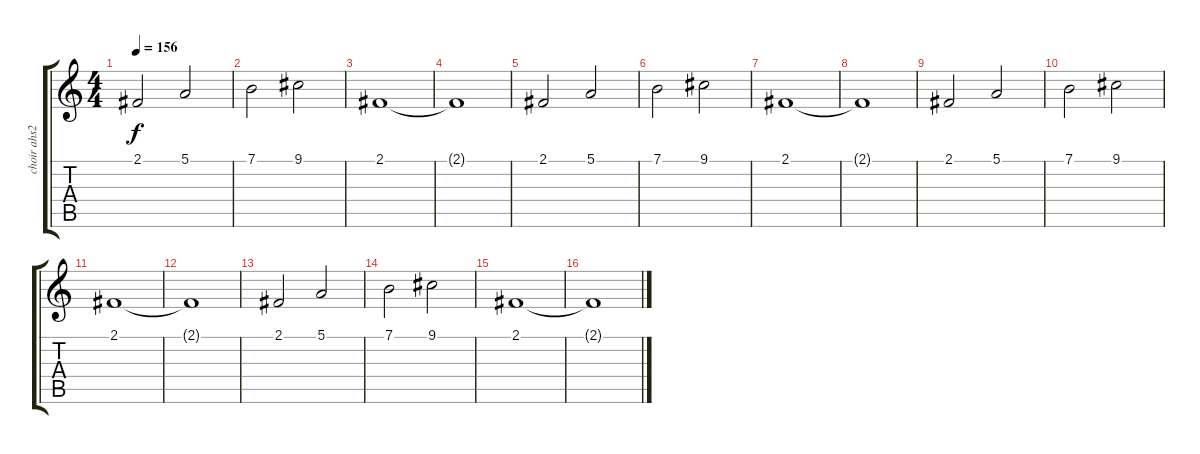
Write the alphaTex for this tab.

\track ("choir ahs2" "choir ahs2") {instrument synthvoice}
\staff {score tabs}
\tuning (E4 B3 G3 D3 A2 E2) {hide}
\ts (4 4)
\tempo 156
\clef g2
\ks c
2.1.2{dy f} 5.1.2 |
7.1.2 9.1.2 |
2.1.1 |
2.1{t}.1 |
2.1.2 5.1.2 |
7.1.2 9.1.2 |
2.1.1 |
2.1{t}.1 |
2.1.2 5.1.2 |
7.1.2 9.1.2 |
2.1.1 |
2.1{t}.1 |
2.1.2 5.1.2 |
7.1.2 9.1.2 |
2.1.1 |
2.1{t}.1
